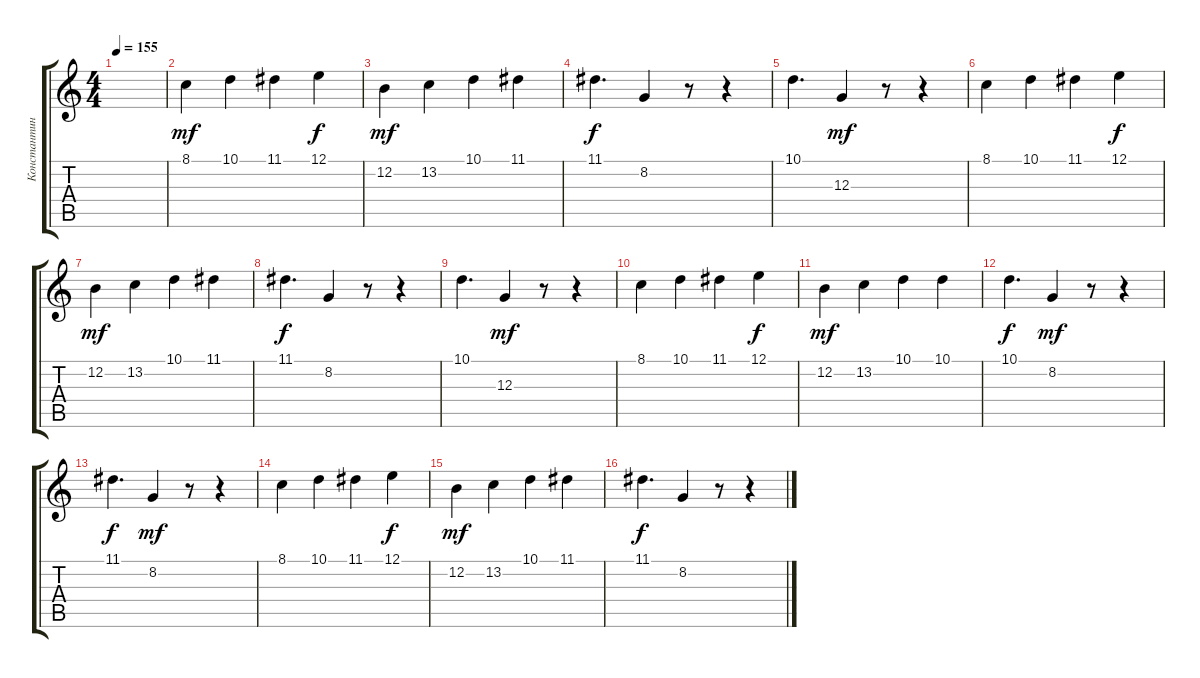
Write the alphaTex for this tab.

\track ("Константин Бекрев (Roland juno DI)" "Константин") {instrument pad7halo}
\staff {score tabs}
\tuning (E4 B3 G3 D3 A2 E2) {hide}
\ts (4 4)
\tempo 155
\clef g2
\ks c
|
8.1.4{dy mf} 10.1.4 11.1.4 12.1.4{dy f} |
12.2.4{dy mf} 13.2.4 10.1.4 11.1.4 |
11.1.4{d dy f} 8.2.4 r.8 r.4 |
10.1.4{d} 12.3.4{dy mf} r.8 r.4 |
8.1.4 10.1.4 11.1.4 12.1.4{dy f} |
12.2.4{dy mf} 13.2.4 10.1.4 11.1.4 |
11.1.4{d dy f} 8.2.4 r.8 r.4 |
10.1.4{d} 12.3.4{dy mf} r.8 r.4 |
8.1.4 10.1.4 11.1.4 12.1.4{dy f} |
12.2.4{dy mf} 13.2.4 10.1.4 10.1.4 |
10.1.4{d dy f} 8.2.4{dy mf} r.8 r.4 |
11.1.4{d dy f} 8.2.4{dy mf} r.8 r.4 |
8.1.4 10.1.4 11.1.4 12.1.4{dy f} |
12.2.4{dy mf} 13.2.4 10.1.4 11.1.4 |
11.1.4{d dy f} 8.2.4 r.8 r.4
